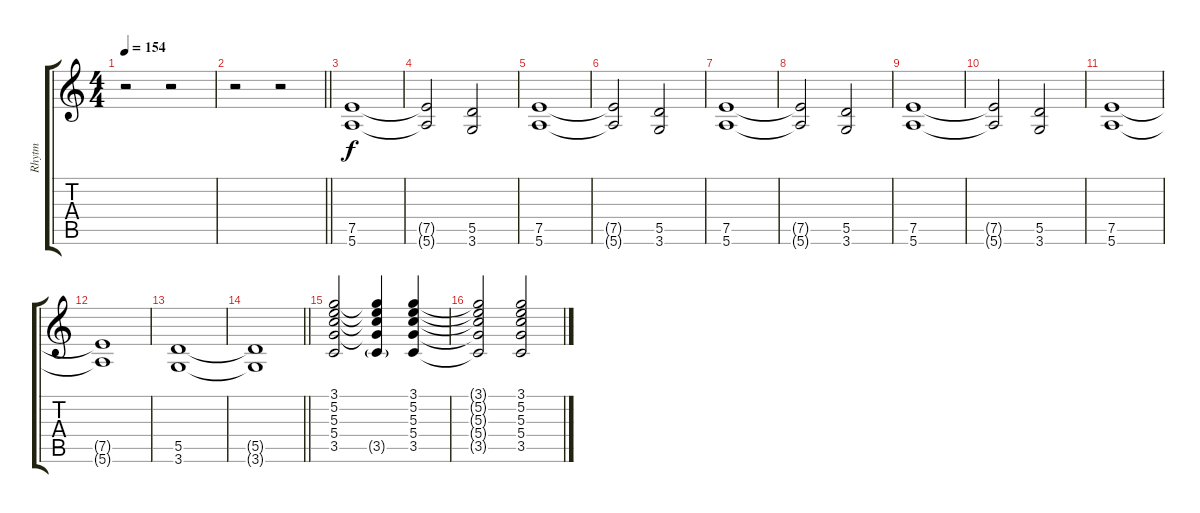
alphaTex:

\track ("Rhytm" "Rhytm") {instrument acousticguitarsteel}
\staff {score tabs}
\tuning (E4 B3 G3 D3 A2 E2) {hide}
\ts (4 4)
\tempo 154
\clef g2
\ks c
r.2{dy f} r.2 |
\barLineRight lightlight
r.2 r.2 |
(7.5 5.6).1 |
(7.5{t} 5.6{t}).2 (5.5 3.6).2 |
(7.5 5.6).1 |
(7.5{t} 5.6{t}).2 (5.5 3.6).2 |
(7.5 5.6).1 |
(7.5{t} 5.6{t}).2 (5.5 3.6).2 |
(7.5 5.6).1 |
(7.5{t} 5.6{t}).2 (5.5 3.6).2 |
(7.5 5.6).1 |
(7.5{t} 5.6{t}).1 |
(5.5 3.6).1 |
\barLineRight lightlight
(5.5{t} 3.6{t}).1 |
(3.1 5.2 5.3 5.4 3.5).2 (3.1{t} 5.2{t} 5.3{t} 5.4{t} 3.5{g}).4 (3.1 5.2 5.3 5.4 3.5).4 |
(3.1{t} 5.2{t} 5.3{t} 5.4{t} 3.5{t}).2 (3.1 5.2 5.3 5.4 3.5).2
